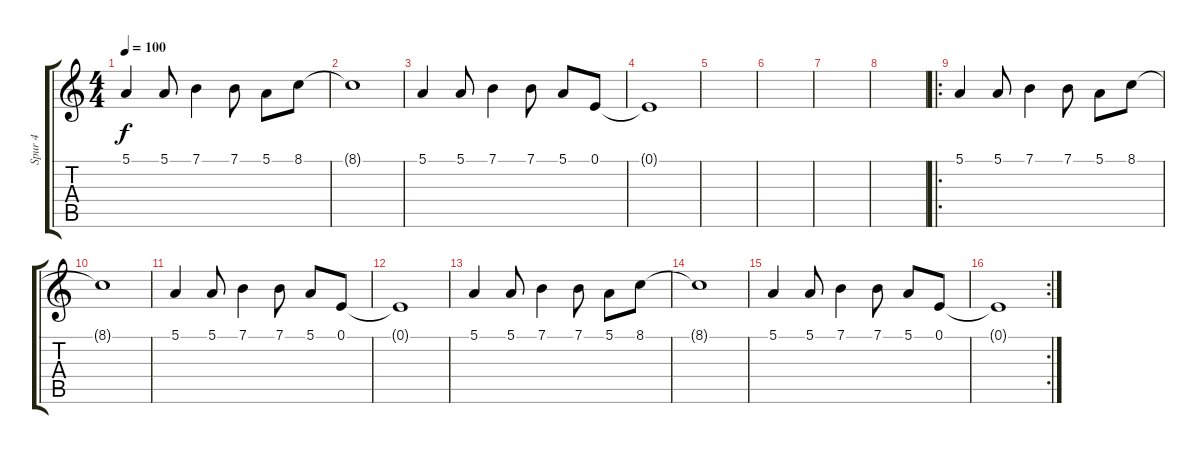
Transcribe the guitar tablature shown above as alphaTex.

\track ("Spur 4" "Spur 4") {instrument musicbox}
\staff {score tabs}
\tuning (E4 B3 G3 D3 A2 E2) {hide}
\ts (4 4)
\tempo 100
\clef g2
\ks c
5.1.4{dy f} 5.1.8 7.1.4 7.1.8 5.1.8 8.1.8 |
8.1{t}.1 |
5.1.4 5.1.8 7.1.4 7.1.8 5.1.8 0.1.8 |
0.1{t}.1 |
|
|
|
|
\ro
5.1.4 5.1.8 7.1.4 7.1.8 5.1.8 8.1.8 |
8.1{t}.1 |
5.1.4 5.1.8 7.1.4 7.1.8 5.1.8 0.1.8 |
0.1{t}.1 |
5.1.4 5.1.8 7.1.4 7.1.8 5.1.8 8.1.8 |
8.1{t}.1 |
5.1.4 5.1.8 7.1.4 7.1.8 5.1.8 0.1.8 |
\rc 2
0.1{t}.1
